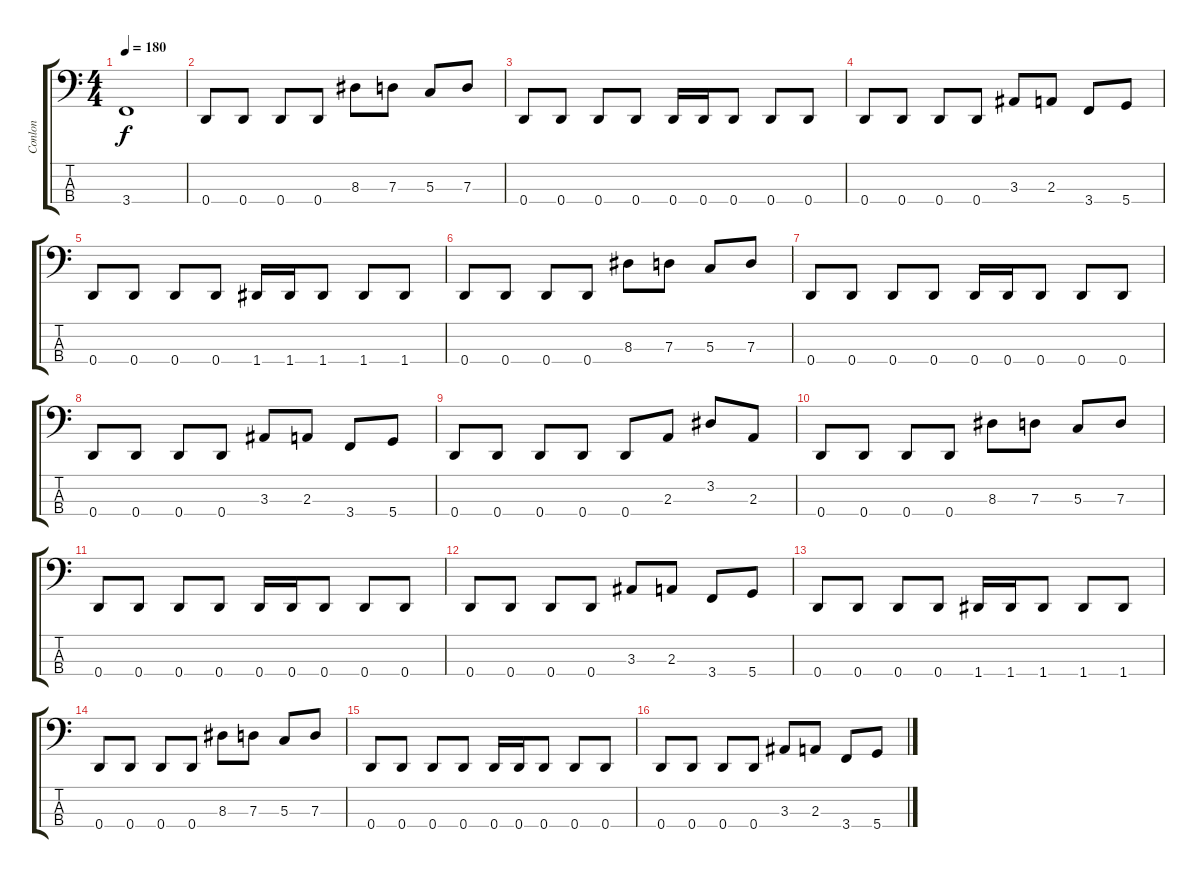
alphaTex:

\track ("Conlon" "Conlon") {instrument electricbassfinger}
\staff {score tabs}
\tuning (F2 C2 G1 D1) {hide}
\ts (4 4)
\tempo 180
\clef f4
\ks c
3.4.1{dy f} |
0.4.8 0.4.8 0.4.8 0.4.8 8.3.8 7.3.8 5.3.8 7.3.8 |
0.4.8 0.4.8 0.4.8 0.4.8 0.4.16 0.4.16 0.4.8 0.4.8 0.4.8 |
0.4.8 0.4.8 0.4.8 0.4.8 3.3.8 2.3.8 3.4.8 5.4.8 |
0.4.8 0.4.8 0.4.8 0.4.8 1.4.16 1.4.16 1.4.8 1.4.8 1.4.8 |
0.4.8 0.4.8 0.4.8 0.4.8 8.3.8 7.3.8 5.3.8 7.3.8 |
0.4.8 0.4.8 0.4.8 0.4.8 0.4.16 0.4.16 0.4.8 0.4.8 0.4.8 |
0.4.8 0.4.8 0.4.8 0.4.8 3.3.8 2.3.8 3.4.8 5.4.8 |
0.4.8 0.4.8 0.4.8 0.4.8 0.4.8 2.3.8 3.2.8 2.3.8 |
0.4.8 0.4.8 0.4.8 0.4.8 8.3.8 7.3.8 5.3.8 7.3.8 |
0.4.8 0.4.8 0.4.8 0.4.8 0.4.16 0.4.16 0.4.8 0.4.8 0.4.8 |
0.4.8 0.4.8 0.4.8 0.4.8 3.3.8 2.3.8 3.4.8 5.4.8 |
0.4.8 0.4.8 0.4.8 0.4.8 1.4.16 1.4.16 1.4.8 1.4.8 1.4.8 |
0.4.8 0.4.8 0.4.8 0.4.8 8.3.8 7.3.8 5.3.8 7.3.8 |
0.4.8 0.4.8 0.4.8 0.4.8 0.4.16 0.4.16 0.4.8 0.4.8 0.4.8 |
0.4.8 0.4.8 0.4.8 0.4.8 3.3.8 2.3.8 3.4.8 5.4.8
